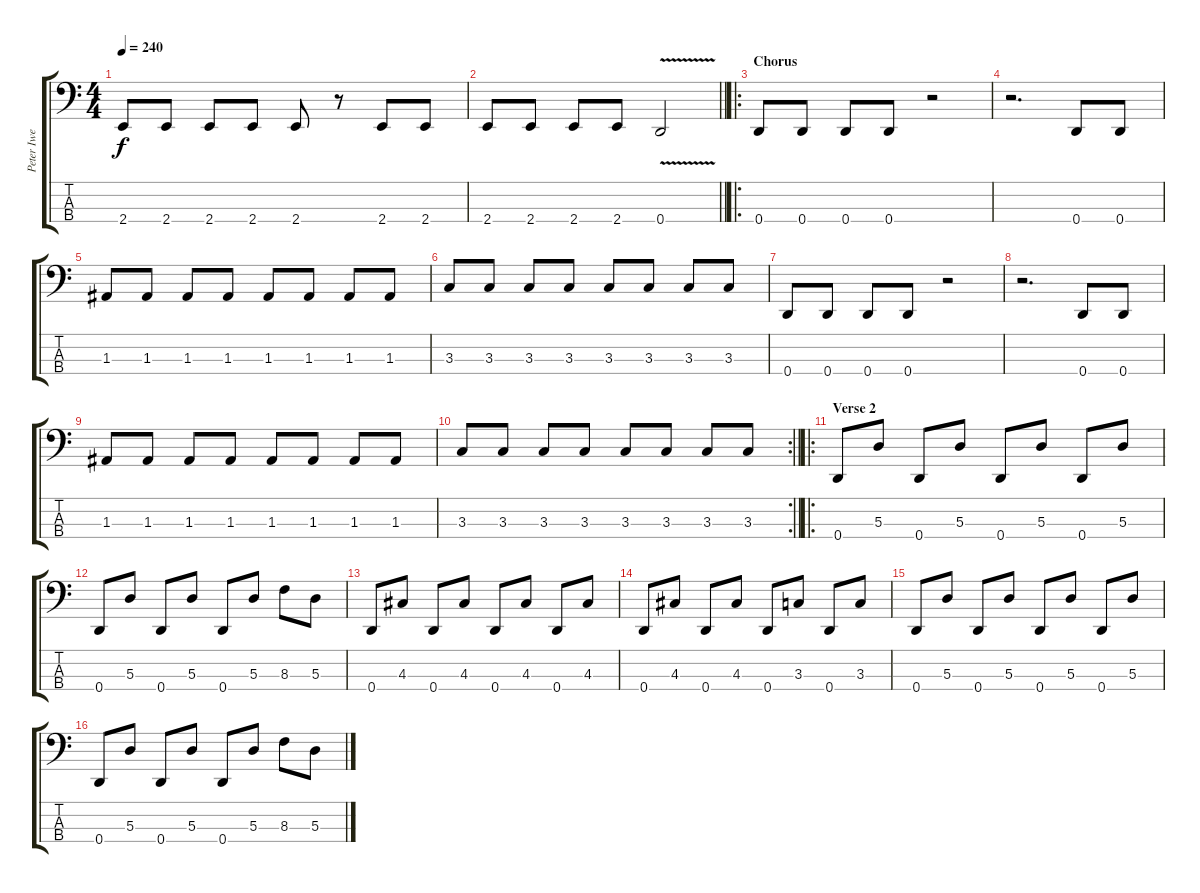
\track (" Peter Iwers" " Peter Iwe") {instrument electricbassfinger}
\staff {score tabs}
\tuning (G2 D2 A1 D1) {hide}
\ts (4 4)
\tempo 240
\clef f4
\ks c
2.4.8{dy f} 2.4.8 2.4.8 2.4.8 2.4.8 r.8 2.4.8 2.4.8 |
\barLineRight lightlight
2.4.8 2.4.8 2.4.8 2.4.8 0.4{v}.2 |
\ro
\section ("" "Chorus")
0.4.8 0.4.8 0.4.8 0.4.8 r.2 |
r.2{d} 0.4.8 0.4.8 |
1.3.8 1.3.8 1.3.8 1.3.8 1.3.8 1.3.8 1.3.8 1.3.8 |
3.3.8 3.3.8 3.3.8 3.3.8 3.3.8 3.3.8 3.3.8 3.3.8 |
0.4.8 0.4.8 0.4.8 0.4.8 r.2 |
r.2{d} 0.4.8 0.4.8 |
1.3.8 1.3.8 1.3.8 1.3.8 1.3.8 1.3.8 1.3.8 1.3.8 |
\rc 2
\barLineRight lightlight
3.3.8 3.3.8 3.3.8 3.3.8 3.3.8 3.3.8 3.3.8 3.3.8 |
\ro
\section ("" "Verse 2")
0.4.8 5.3.8 0.4.8 5.3.8 0.4.8 5.3.8 0.4.8 5.3.8 |
0.4.8 5.3.8 0.4.8 5.3.8 0.4.8 5.3.8 8.3.8 5.3.8 |
0.4.8 4.3.8 0.4.8 4.3.8 0.4.8 4.3.8 0.4.8 4.3.8 |
0.4.8 4.3.8 0.4.8 4.3.8 0.4.8 3.3.8 0.4.8 3.3.8 |
0.4.8 5.3.8 0.4.8 5.3.8 0.4.8 5.3.8 0.4.8 5.3.8 |
0.4.8 5.3.8 0.4.8 5.3.8 0.4.8 5.3.8 8.3.8 5.3.8
